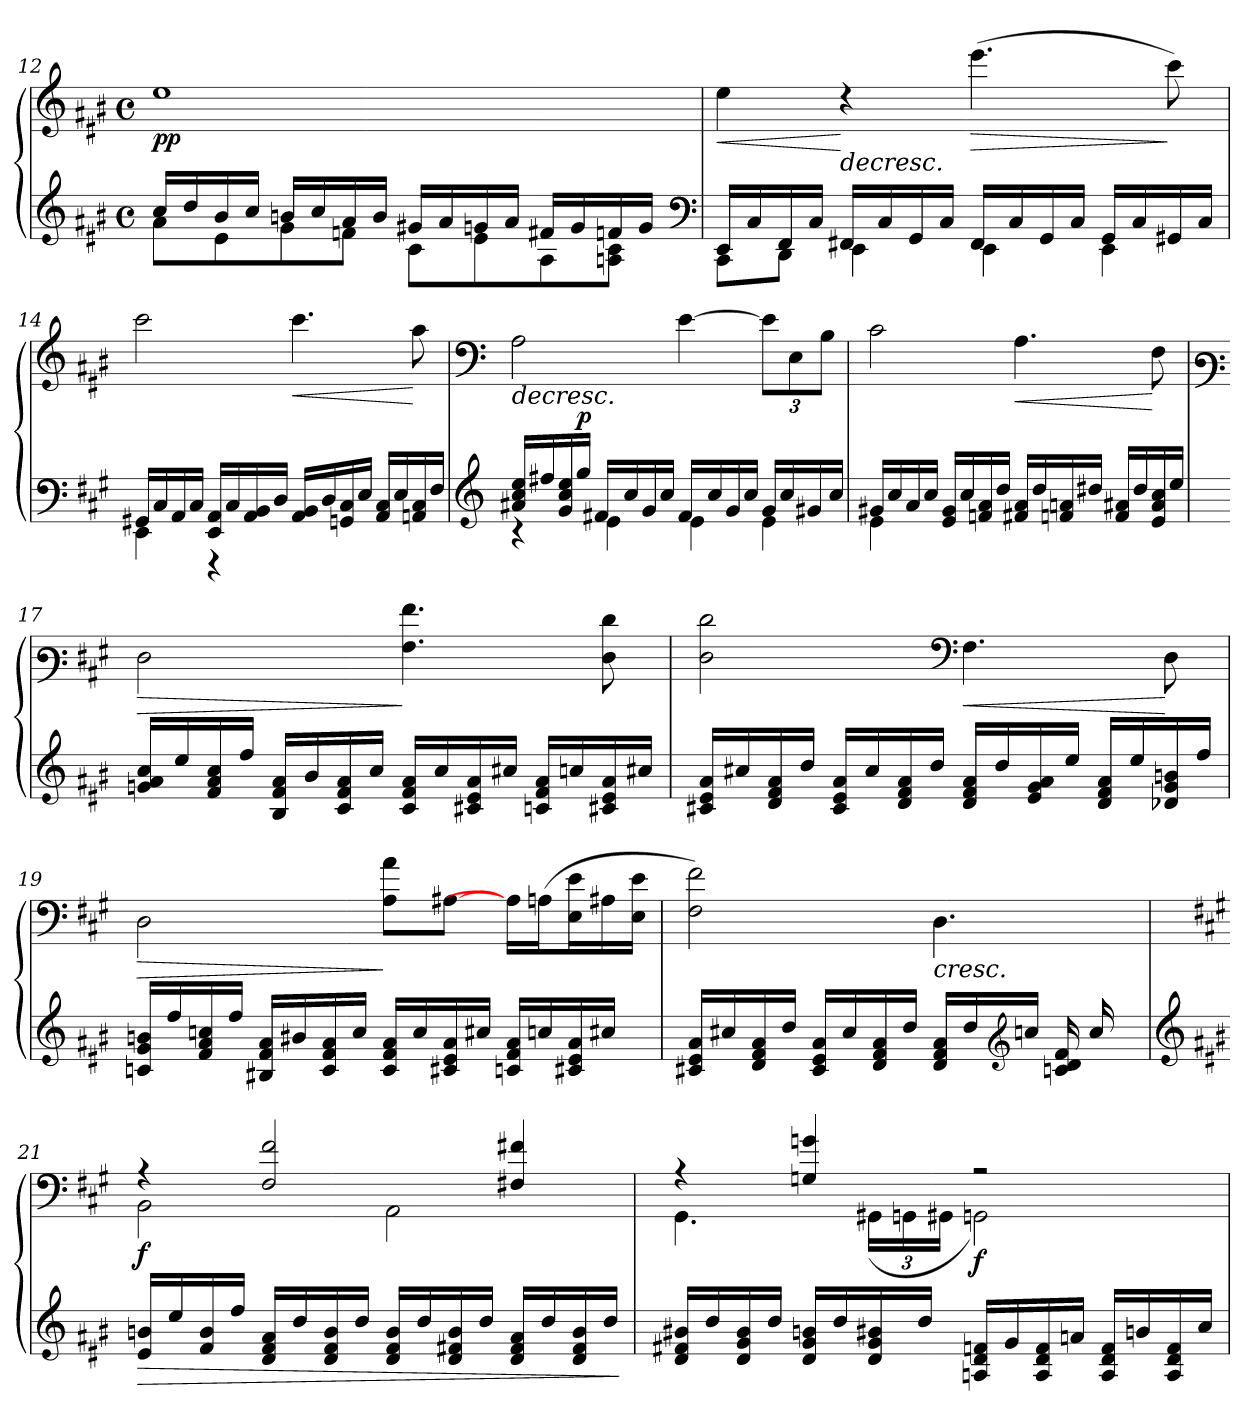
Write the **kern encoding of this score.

**kern	**kern	**dynam
*part1	*part1	*part1
*staff2	*staff1	*staff1/2
*clefG3	*clefG3	*
*k[f#c#g#]	*k[f#c#g#]	*
*M4/4	*M4/4	*
*met(c)	*met(c)	*
=12	=12	=12
*^	*	*
!	!	!	!LO:DY:b
16a/LL	8f#\L	1cc#	pp
16b/	.	.	.
16g#/	8c#\	.	.
16a/JJ	.	.	.
16gn/LL	8e\	.	.
16a/	.	.	.
16f#/	8dn\J	.	.
16g/JJ	.	.	.
16e#X/LL	8A\L	.	.
16f#/	.	.	.
16en/	8c#\	.	.
16f#/JJ	.	.	.
16d#X/LL	8F#\	.	.
16e/	.	.	.
16dn/	8Fn\ 8A\J	.	.
16e/JJ	.	.	.
*clefF4	*	*	*
!!LO:LB:g=z
=13	=13	=13	=13
!	!	!	!LO:HP:b
16EE/LL	8CC#\L	4cc#\	<
16C#/	.	.	]
16FF#/	8DD\J	.	.
16C#/JJ	.	.	.
!	!	!	!LO:HP:n=1:b
!	!	!	!LO:HP:n=1:b
16FF#X/LL	4EE\	4rb	[ > >
16C#/	.	.	.
16GG#/	.	.	.
16C#/JJ	.	.	.
!	!	!	!LO:HP:b
16FF#/LL	4EE\	(>4.ccc#\	>
16C#/	.	.	.
16GG#/	.	.	.
16C#/JJ	.	.	.
16GG#/LL	4EE\	.	.
16C#/	.	.	.
16GG#X/	.	8aa\)	]
16C#/JJ	.	.	.
*v	*v	*	*
.	.	]
=14	=14	=14
*^	*	*
16GG#X/LL	4EE\	2aa\	.
16C#/	.	.	.
16AA/	.	.	.
16C#/JJ	.	.	.
16EE/ 16AA/LL	4rFFF	.	.
16C#/	.	.	.
16AA/ 16BB/	.	.	.
16D/JJ	.	.	.
!	!	!	!LO:HP:b
2ryy	16AA/ 16BB/LL	4.aa\	<
.	16D/	.	.
.	16GGn/ 16C#/	.	.
.	16E/JJ	.	.
.	16AA/ 16C#/LL	.	.
.	16E/	.	.
.	16AAn/ 16C#/	8ff#\	[
.	16F#/JJ	.	.
!!LO:LB:g=z
=15	=15	=15	=15
*clefG3	*	*clefF4	*
!	!	!	!LO:HP:b
16f#X/ 16a/ 16cc#/LL	4rG	2A\	>
16dd#X/	.	.	.
16e/ 16a/ 16cc#/	.	.	.
!	!	!	!LO:DY:a=2
16ee/JJ	.	.	p
16d#X/LL	4c#\	.	.
16a/	.	.	.
16e/	.	.	.
16a/JJ	.	.	.
16d#/LL	4c#\	[>4e\	]
16a/	.	.	.
16e/	.	.	.
16a/JJ	.	.	.
16e/LL	4c#\	12e\L]	.
16a/	.	.	.
.	.	12E\	.
16e#X/	.	.	.
.	.	12B\J	.
16a/JJ	.	.	.
=16	=16	=16	=16
16e#X/LL	4c#\	2c#\	.
16a/	.	.	.
16f#/	.	.	.
16a/JJ	.	.	.
16c#/ 16e#/LL	2.ryy	.	.
16a/	.	.	.
16dn/ 16f#/	.	.	.
16b/JJ	.	.	.
!	!	!	!LO:HP:b
16d#X/ 16f#/LL	.	4.A\	<
16b/	.	.	.
16dn/ 16fn/	.	.	.
16b#X/JJ	.	.	.
16d/ 16f#X/LL	.	.	.
16b#/	.	.	.
16c#/ 16f#/ 16a/	.	8F#\	[
16cc#/JJ	.	.	.
*v	*v	*	*
!!LO:LB:g=z
=17	=17	=17
*	*clefF3	*
!	!	!LO:HP:b
16en/ 16f#/ 16a/LL	2F#\	>
16cc#/	.	.
16d/ 16f#/ 16a/	.	.
16dd/JJ	.	.
16G#/ 16d/ 16f#/LL	.	.
16g#/	.	.
16A/ 16d/ 16f#/	.	.
16a/JJ	.	.
16A/ 16d/ 16f#/LL	4.A\ 4.a\	]
16a/	.	.
16A#X/ 16c#/ 16f#/	.	.
16a#X/JJ	.	.
16An/ 16d/ 16f#/LL	.	.
16an/	.	.
16A#X/ 16c#/ 16f#/	8F#\ 8f#\	.
16a#X/JJ	.	.
=18	=18	=18
16A#X/ 16c#/ 16f#/LL	2F#\ 2f#\	.
16a#X/	.	.
16B/ 16d/ 16f#/	.	.
16b/JJ	.	.
16A#/ 16c#/ 16f#/LL	.	.
16a#/	.	.
16B/ 16d/ 16f#/	.	.
16b/JJ	.	.
*	*clefF4	*
!	!	!LO:HP:b
16B/ 16d/ 16f#/LL	4.F#\	<
16b/	.	.
16c#/ 16e/ 16f#/	.	.
16cc#/JJ	.	.
16B/ 16d/ 16f#/LL	.	.
16cc#/	.	.
16B-X/ 16e/ 16gn/	8D\	[
16dd/JJ	.	.
!!LO:LB:g=z
=19	=19	=19
!	!	!LO:HP:b
16An/ 16e/ 16gn/LL	2D\	>
16dd/	.	.
16d/ 16f#/ 16an/	.	.
16dd/JJ	.	.
16G#X/ 16d/ 16f#/LL	.	.
16g#X/	.	.
16A/ 16d/ 16f#/	.	.
16a/JJ	.	.
16A/ 16d/ 16f#/LL	8A\ 8a\L	]
16a/	.	.
16A#X/ 16c#/ 16f#/	[>8A#\J	.
16a#X/JJ	.	.
16An/ 16d/ 16f#/LL	16A\LL]	.
16an/	(>16A\J	.
16A#X/ 16c#/ 16f#/	16E\ 16e\L	.
16a#X/JJ	16A#\	.
16ryy	16E\ 16e\JJ	.
=20	=20	=20
16A#X/ 16c#/ 16f#/LL	2F#\ 2f#\)	.
16a#X/	.	.
16B/ 16d/ 16f#/	.	.
16b/JJ	.	.
16A#/ 16c#/ 16f#/LL	.	.
16a#/	.	.
16B/ 16d/ 16f#/	.	.
16b/JJ	.	.
!	!	!LO:HP:b
16B/ 16d/ 16f#/LL	4.D\	<
16b/	.	.
*clefG2	*	*
16ccn/JJ	.	.
16c/ 16d/ 16f#/LL	.	.
16cc/	.	.
16ryy	.	.
!!LO:PB:g=z
=21	=21	=21
*clefG3	*	*
*k[f#c#g#]	*k[f#c#g#]	*
!	!	!LO:HP:b=2
*	*^	*
!	!	!	!LO:HP:n=1:b
!	!	!	!LO:DY:n=1:b
16c#/ 16gn/LL	4rA	2BB\	> > f
16cc#/	.	.	.
16d/ 16g/	.	.	.
16dd/JJ	.	.	.
16B/ 16d/ 16f#/LL	2F#/ 2f#/	.	[
16b/	.	.	.
16B/ 16d/ 16g/	.	.	.
16b/JJ	.	.	.
16B/ 16d/ 16g/LL	.	2AA\	.
16b/	.	.	.
16B/ 16d#X/ 16g/	.	.	.
16b/JJ	.	.	.
16B/ 16d#/ 16f#/LL	4F#X/ 4f#X/	.	.
16b/	.	.	.
16B/ 16d#/ 16g/	.	.	.
16b/JJ	.	.	.
*	*v	*v	*
.	.	]
=22	=22	=22
*	*^	*
16B/ 16d#X/ 16g#X/LL	4rA	4.GG#\	.
16b/	.	.	.
16B/ 16e/ 16g#/	.	.	.
16b/JJ	.	.	.
16B/ 16e/ 16gn/LL	4G/ 4g/	.	.
16b/	.	.	.
16B/ 16e/ 16g#X/	.	(>24GG#X\LL	.
.	.	24GGn\	.
16b/JJ	.	.	.
.	.	24GG#X\JJ	.
!	!	!	!LO:DY:n=1:b
16Fn/ 16B/ 16dn/LL	2rA	2GGn\)	] f
16e/	.	.	.
16F/ 16B/ 16d/	.	.	.
16fn/JJ	.	.	.
16F/ 16B/ 16d/LL	.	.	.
16gn/	.	.	.
16F/ 16B/ 16d/	.	.	.
16a/JJ	.	.	.
*	*v	*v	*
=	=	=
*-	*-	*-
